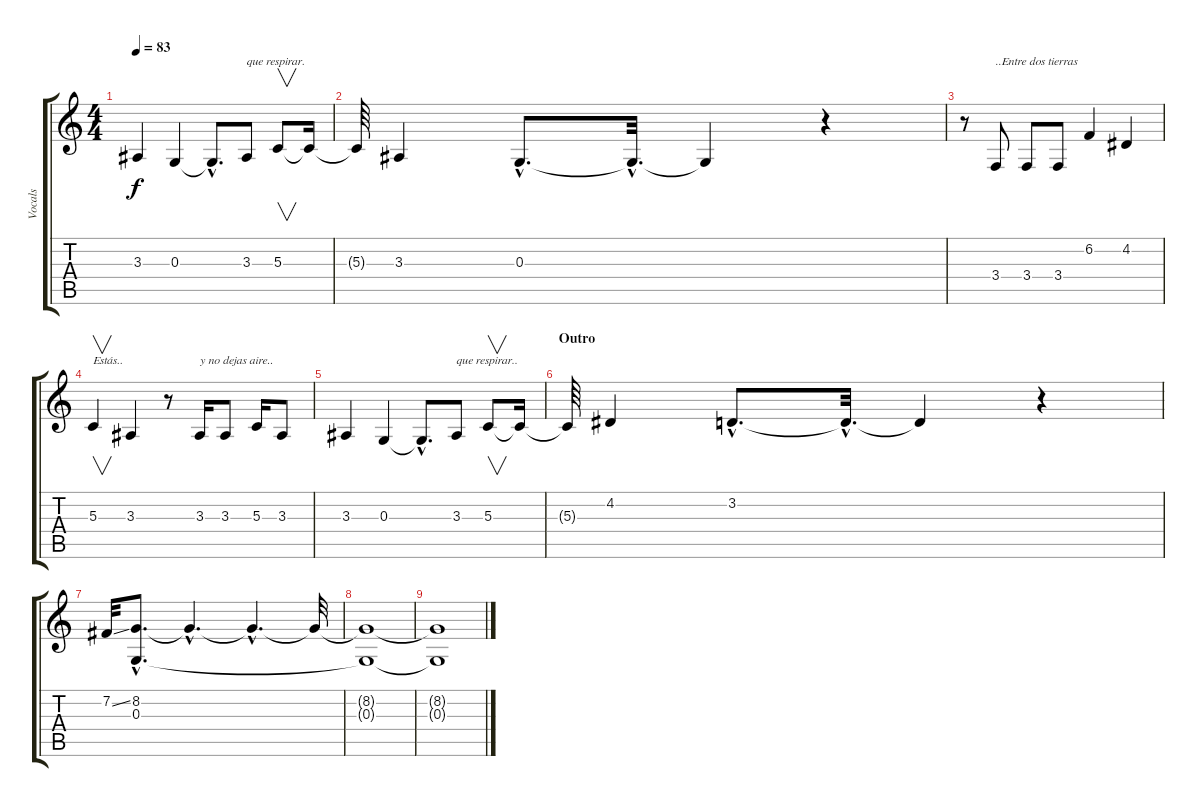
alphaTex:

\track ("Vocals" "Vocals") {instrument lead6voice}
\staff {score tabs}
\tuning (E4 B3 G3 D3 A2 E2) {hide}
\ts (4 4)
\tempo 83
\clef g2
\ks c
3.3.4{dy f} 0.3.4 0.3{hac t}.8{d} 3.3.8{txt "que respirar."} 5.3.8{v} 5.3{t}.16 |
5.3{t}.64 3.3.4 0.3{hac}.8{d} 0.3{hac t}.32{d} 0.3{t}.4 r.4 |
r.8 3.4.8{txt "..Entre dos tierras"} 3.4.8 3.4.8 6.2.4 4.2.4 |
5.3.4{v txt "Estás.."} 3.3.4 r.8 3.3.16{txt "y no dejas aire.."} 3.3.8 5.3.16 3.3.8 |
3.3.4 0.3.4 0.3{hac t}.8{d} 3.3.8{txt "que respirar.."} 5.3.8{v} 5.3{t}.16 |
\section ("" "Outro")
5.3{t}.64 4.2.4 3.2{hac}.8{d} 3.2{hac t}.32{d} 3.2{t}.4 r.4 |
7.2{ss}.32 (8.2{hac} 0.3{hac}).8{d} 8.2{hac t}.4{d} 8.2{hac t}.4{d} 8.2{t}.32 |
(8.2{t} 0.3{t}).1{volume 0} |
(8.2{t} 0.3{t}).1
